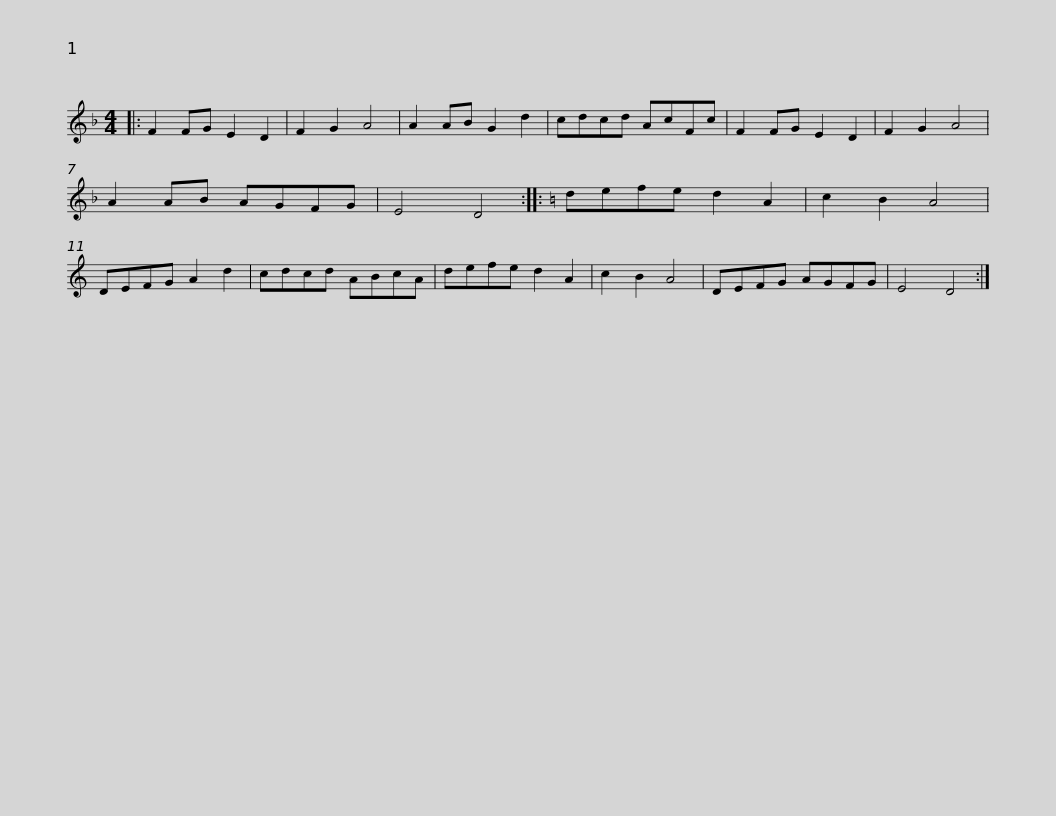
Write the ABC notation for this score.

X:1
L:1/8
M:4/4
I:linebreak $
K:Dmin
V:1 treble
V:1
|: F2 FG E2 D2 | F2 G2 A4 | A2 AB G2 d2 | cdcd AcFc | F2 FG E2 D2 | %5
 F2 G2 A4 | A2 AB AGFG | E4 D4 ::$[K:C] defe d2 A2 | c2 B2 A4 | %10
 DEFG A2 d2 | cdcd ABcA | defe d2 A2 | c2 B2 A4 | DEFG AGFG | %15
 E4 D4 :| %16
